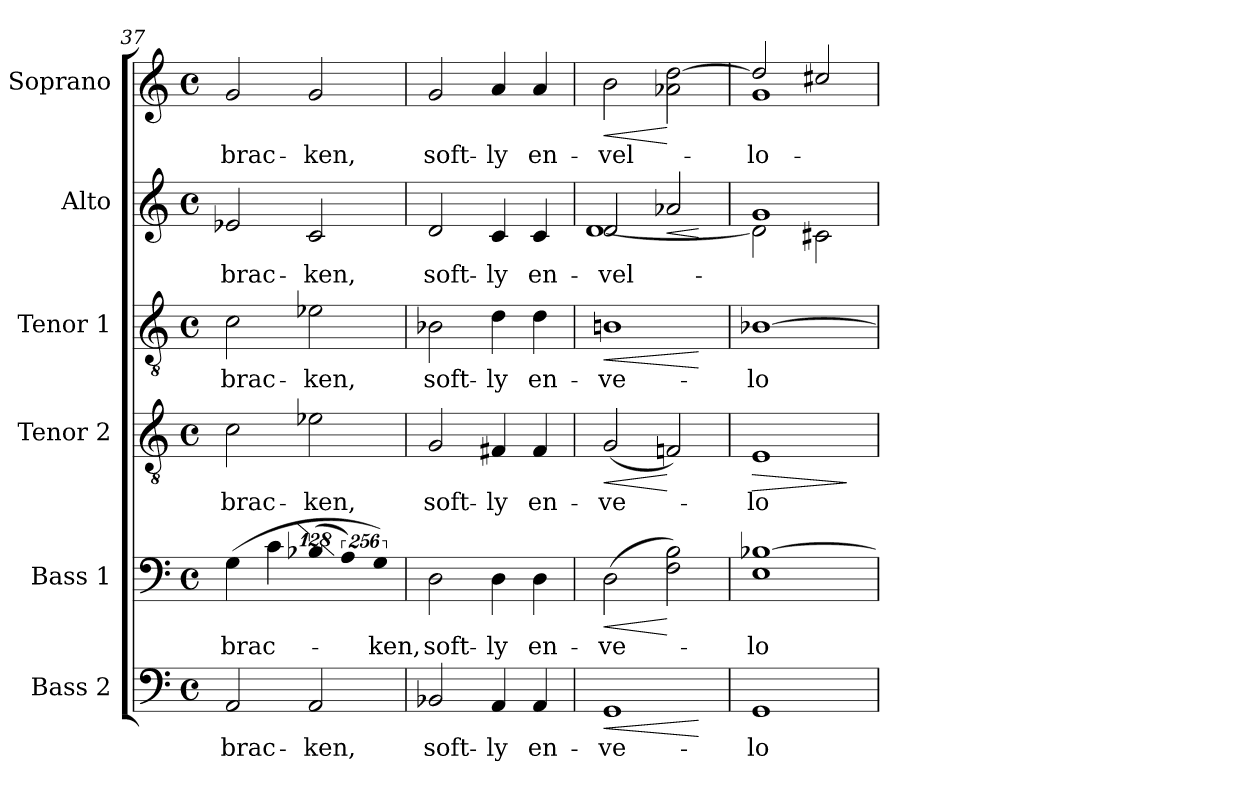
**kern	**text	**dynam	**kern	**text	**dynam	**kern	**text	**dynam	**kern	**text	**dynam	**kern	**text	**dynam	**kern	**text	**dynam
*part6	*part6	*part6	*part5	*part5	*part5	*part4	*part4	*part4	*part3	*part3	*part3	*part2	*part2	*part2	*part1	*part1	*part1
*staff6	*staff6	*staff6	*staff5	*staff5	*staff5	*staff4	*staff4	*staff4	*staff3	*staff3	*staff3	*staff2	*staff2	*staff2	*staff1	*staff1	*staff1
*I"Bass 2	*	*	*I"Bass  1	*	*	*I"Tenor 2	*	*	*I"Tenor 1	*	*	*I"Alto	*	*	*I"Soprano	*	*
*I'B2.	*	*	*I'B1.	*	*	*I'T2.	*	*	*I'T1.	*	*	*I'A.	*	*	*I'S.	*	*
*clefF4	*	*	*clefF4	*	*	*clefGv2	*	*	*clefGv2	*	*	*clefG2	*	*	*clefG2	*	*
*	*	*	*	*	*	*ITrd7c12	*	*	*ITrd7c12	*	*	*	*	*	*	*	*
*k[]	*	*	*k[]	*	*	*k[]	*	*	*k[]	*	*	*k[]	*	*	*k[]	*	*
*C:	*	*	*C:	*	*	*C:	*	*	*C:	*	*	*C:	*	*	*C:	*	*
*M4/4	*	*	*M4/4	*	*	*M4/4	*	*	*M4/4	*	*	*M4/4	*	*	*M4/4	*	*
*met(c)	*	*	*met(c)	*	*	*met(c)	*	*	*met(c)	*	*	*met(c)	*	*	*met(c)	*	*
=37	=37	=37	=37	=37	=37	=37	=37	=37	=37	=37	=37	=37	=37	=37	=37	=37	=37
!	!LO:LY:b:color=#000000	!	!	!	!	!	!	!	!	!	!	!	!	!	!	!	!
!	!	!	!	!LO:LY:b:color=#000000	!	!	!	!	!	!	!	!	!	!	!	!	!
!	!	!	!	!	!	!	!LO:LY:b:color=#000000	!	!	!	!	!	!	!	!	!	!
!	!	!	!	!	!	!	!	!	!	!LO:LY:b:color=#000000	!	!	!	!	!	!	!
!	!	!	!	!	!	!	!	!	!	!	!	!	!LO:LY:b:color=#000000	!	!	!	!
!	!	!	!	!	!	!	!	!	!	!	!	!	!	!	!	!LO:LY:b:color=#000000	!
2AAi/	brac-	.	(4Gi\	brac-	.	2Ci\	brac-	.	2Ci\	brac-	.	2e-Xi/	brac-	.	2gi/	brac-	.
.	.	.	4ci\	.	.	.	.	.	.	.	.	.	.	.	.	.	.
!	!LO:LY:b:color=#000000	!	!LO:N:vis=4	!	!	!	!	!	!	!	!	!	!	!	!	!	!
!	!	!	!	!	!	!	!LO:LY:b:color=#000000	!	!	!	!	!	!	!	!	!	!
!	!	!	!	!	!	!	!	!	!	!LO:LY:b:color=#000000	!	!	!	!	!	!	!
!	!	!	!	!	!	!	!	!	!	!	!	!	!LO:LY:b:color=#000000	!	!	!	!
!	!	!	!	!	!	!	!	!	!	!	!	!	!	!	!	!LO:LY:b:color=#000000	!
2AAi/	-ken,	.	(512%85B-Xi\	.	.	2E-Xi\	-ken,	.	2E-Xi\	-ken,	.	2ci/	-ken,	.	2gi/	-ken,	.
!	!	!	!LO:N:vis=4	!	!	!	!	!	!	!	!	!	!	!	!	!	!
.	.	.	1024%171Ai\)	.	.	.	.	.	.	.	.	.	.	.	.	.	.
!	!	!	!LO:N:vis=4	!	!	!	!	!	!	!	!	!	!	!	!	!	!
!	!	!	!	!LO:LY:b:color=#000000	!	!	!	!	!	!	!	!	!	!	!	!	!
.	.	.	1024%171Gi\)	-ken,	.	.	.	.	.	.	.	.	.	.	.	.	.
=38	=38	=38	=38	=38	=38	=38	=38	=38	=38	=38	=38	=38	=38	=38	=38	=38	=38
!	!LO:LY:b:color=#000000	!	!	!	!	!	!	!	!	!	!	!	!	!	!	!	!
!	!	!	!	!LO:LY:b:color=#000000	!	!	!	!	!	!	!	!	!	!	!	!	!
!	!	!	!	!	!	!	!LO:LY:b:color=#000000	!	!	!	!	!	!	!	!	!	!
!	!	!	!	!	!	!	!	!	!	!LO:LY:b:color=#000000	!	!	!	!	!	!	!
!	!	!	!	!	!	!	!	!	!	!	!	!	!LO:LY:b:color=#000000	!	!	!	!
!	!	!	!	!	!	!	!	!	!	!	!	!	!	!	!	!LO:LY:b:color=#000000	!
2BB-Xi/	soft-	.	2Di\	soft-	.	2GGi/	soft-	.	2BB-Xi\	soft-	.	2di/	soft-	.	2gi/	soft-	.
!	!LO:LY:b:color=#000000	!	!	!	!	!	!	!	!	!	!	!	!	!	!	!	!
!	!	!	!	!LO:LY:b:color=#000000	!	!	!	!	!	!	!	!	!	!	!	!	!
!	!	!	!	!	!	!	!LO:LY:b:color=#000000	!	!	!	!	!	!	!	!	!	!
!	!	!	!	!	!	!	!	!	!	!LO:LY:b:color=#000000	!	!	!	!	!	!	!
!	!	!	!	!	!	!	!	!	!	!	!	!	!LO:LY:b:color=#000000	!	!	!	!
!	!	!	!	!	!	!	!	!	!	!	!	!	!	!	!	!LO:LY:b:color=#000000	!
4AAi/	-ly	.	4Di\	-ly	.	4FF#Xi/	-ly	.	4Di\	-ly	.	4ci/	-ly	.	4ai/	-ly	.
!	!LO:LY:b:color=#000000	!	!	!	!	!	!	!	!	!	!	!	!	!	!	!	!
!	!	!	!	!LO:LY:b:color=#000000	!	!	!	!	!	!	!	!	!	!	!	!	!
!	!	!	!	!	!	!	!LO:LY:b:color=#000000	!	!	!	!	!	!	!	!	!	!
!	!	!	!	!	!	!	!	!	!	!LO:LY:b:color=#000000	!	!	!	!	!	!	!
!	!	!	!	!	!	!	!	!	!	!	!	!	!LO:LY:b:color=#000000	!	!	!	!
!	!	!	!	!	!	!	!	!	!	!	!	!	!	!	!	!LO:LY:b:color=#000000	!
4AAi/	en-	.	4Di\	en-	.	4FF#i/	en-	.	4Di\	en-	.	4ci/	en-	.	4ai/	en-	.
=39	=39	=39	=39	=39	=39	=39	=39	=39	=39	=39	=39	=39	=39	=39	=39	=39	=39
!	!LO:LY:b:color=#000000	!LO:HP:b	!	!	!	!	!	!	!	!	!	!	!	!	!	!	!
!	!	!	!	!LO:LY:b:color=#000000	!LO:HP:b	!	!	!	!	!	!	!	!	!	!	!	!
!	!	!	!	!	!	!	!LO:LY:b:color=#000000	!LO:HP:b	!	!	!	!	!	!	!	!	!
!	!	!	!	!	!	!	!	!	!	!LO:LY:b:color=#000000	!LO:HP:b	!	!	!	!	!	!
!	!	!	!	!	!	!	!	!	!	!	!	!	!LO:LY:b:color=#000000	!	!	!	!
*	*	*	*	*	*	*	*	*	*	*	*	*^	*	*	*	*	*
!	!	!	!	!	!	!	!	!	!	!	!	!	!	!	!	!	!LO:LY:b:color=#000000	!LO:HP:b
1GGi	-ve-	<	(2Di\	-ve-	<	(2GGi/	-ve-	<	1BBni	-ve-	<	2di/	[1di	-vel-	.	2bi\	-vel-	<
!	!	!	!	!	!	!	!	!	!	!	!	!	!	!	!LO:HP:b	!	!	!
.	.	.	2Fi\ 2Bi)	.	[	2FFni/)	.	[	.	.	.	2a-Xi/	.	.	<	2a-Xi\ [2ddi	.	[
*	*	*	*	*	*	*	*	*	*	*	*	*v	*v	*	*	*	*	*
.	.	[	.	.	.	.	.	.	.	.	[	.	.	[	.	.	.
=40	=40	=40	=40	=40	=40	=40	=40	=40	=40	=40	=40	=40	=40	=40	=40	=40	=40
!	!LO:LY:b:color=#000000	!	!	!	!	!	!	!	!	!	!	!	!	!	!	!	!
!	!	!	!	!LO:LY:b:color=#000000	!	!	!	!	!	!	!	!	!	!	!	!	!
!	!	!	!	!	!	!	!LO:LY:b:color=#000000	!LO:HP:b	!	!	!	!	!	!	!	!	!
!	!	!	!	!	!	!	!	!	!	!LO:LY:b:color=#000000	!	!	!	!	!	!	!
*	*	*	*	*	*	*	*	*	*	*	*	*^	*	*	*	*	*
!	!	!	!	!	!	!	!	!	!	!	!	!	!	!	!	!	!LO:LY:b:color=#000000	!
*	*	*	*	*	*	*	*	*	*	*	*	*	*	*	*	*^	*	*
1GGi	-lo-	.	1Ei [1B-Xi	-lo-	.	1EEi	-lo-	>	[1BB-Xi	-lo-	.	1gi	2di\]	.	.	2ddi/]	1gi	-lo-	.
.	.	.	.	.	.	.	.	.	.	.	.	.	2c#Xi\	.	.	2cc#Xi/	.	.	.
*	*	*	*	*	*	*	*	*	*	*	*	*v	*v	*	*	*	*	*	*
*	*	*	*	*	*	*	*	*	*	*	*	*	*	*	*v	*v	*	*
.	.	.	.	.	.	.	.	]	.	.	.	.	.	.	.	.	.
=	=	=	=	=	=	=	=	=	=	=	=	=	=	=	=	=	=
*-	*-	*-	*-	*-	*-	*-	*-	*-	*-	*-	*-	*-	*-	*-	*-	*-	*-
